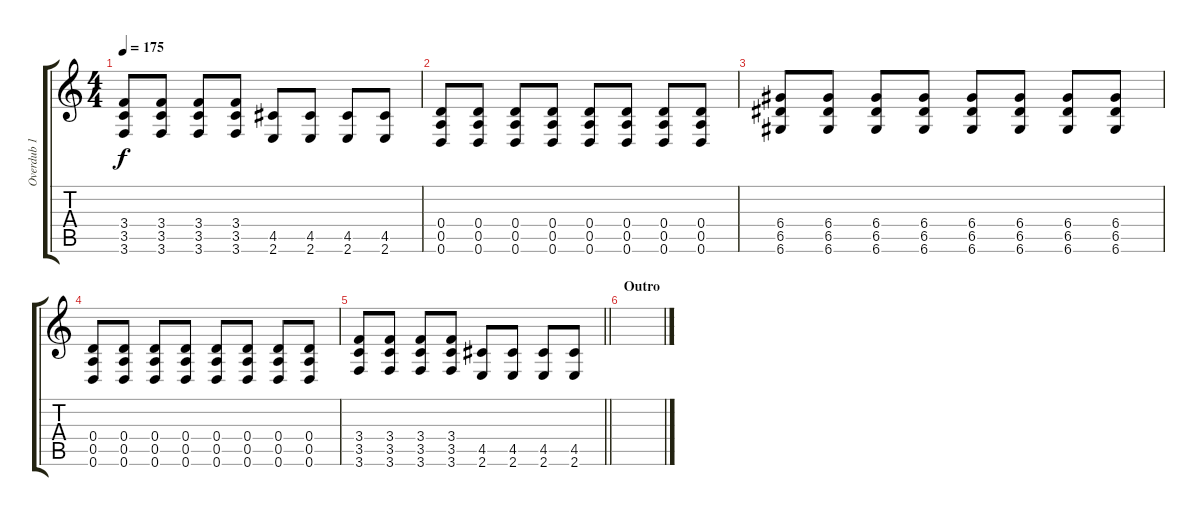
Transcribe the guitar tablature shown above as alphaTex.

\track ("Overdub 1" "Overdub 1") {instrument distortionguitar}
\staff {score tabs}
\tuning (E4 B3 G3 D3 A2 D2) {hide}
\ts (4 4)
\tempo 175
\clef g2
\ks c
(3.4 3.5 3.6).8{dy f} (3.4 3.5 3.6).8 (3.4 3.5 3.6).8 (3.4 3.5 3.6).8 (4.5 2.6).8 (4.5 2.6).8 (4.5 2.6).8 (4.5 2.6).8 |
(0.4 0.5 0.6).8 (0.4 0.5 0.6).8 (0.4 0.5 0.6).8 (0.4 0.5 0.6).8 (0.4 0.5 0.6).8 (0.4 0.5 0.6).8 (0.4 0.5 0.6).8 (0.4 0.5 0.6).8 |
(6.4 6.5 6.6).8 (6.4 6.5 6.6).8 (6.4 6.5 6.6).8 (6.4 6.5 6.6).8 (6.4 6.5 6.6).8 (6.4 6.5 6.6).8 (6.4 6.5 6.6).8 (6.4 6.5 6.6).8 |
(0.4 0.5 0.6).8 (0.4 0.5 0.6).8 (0.4 0.5 0.6).8 (0.4 0.5 0.6).8 (0.4 0.5 0.6).8 (0.4 0.5 0.6).8 (0.4 0.5 0.6).8 (0.4 0.5 0.6).8 |
\barLineRight lightlight
(3.4 3.5 3.6).8 (3.4 3.5 3.6).8 (3.4 3.5 3.6).8 (3.4 3.5 3.6).8 (4.5 2.6).8 (4.5 2.6).8 (4.5 2.6).8 (4.5 2.6).8 |
\section ("" "Outro")
